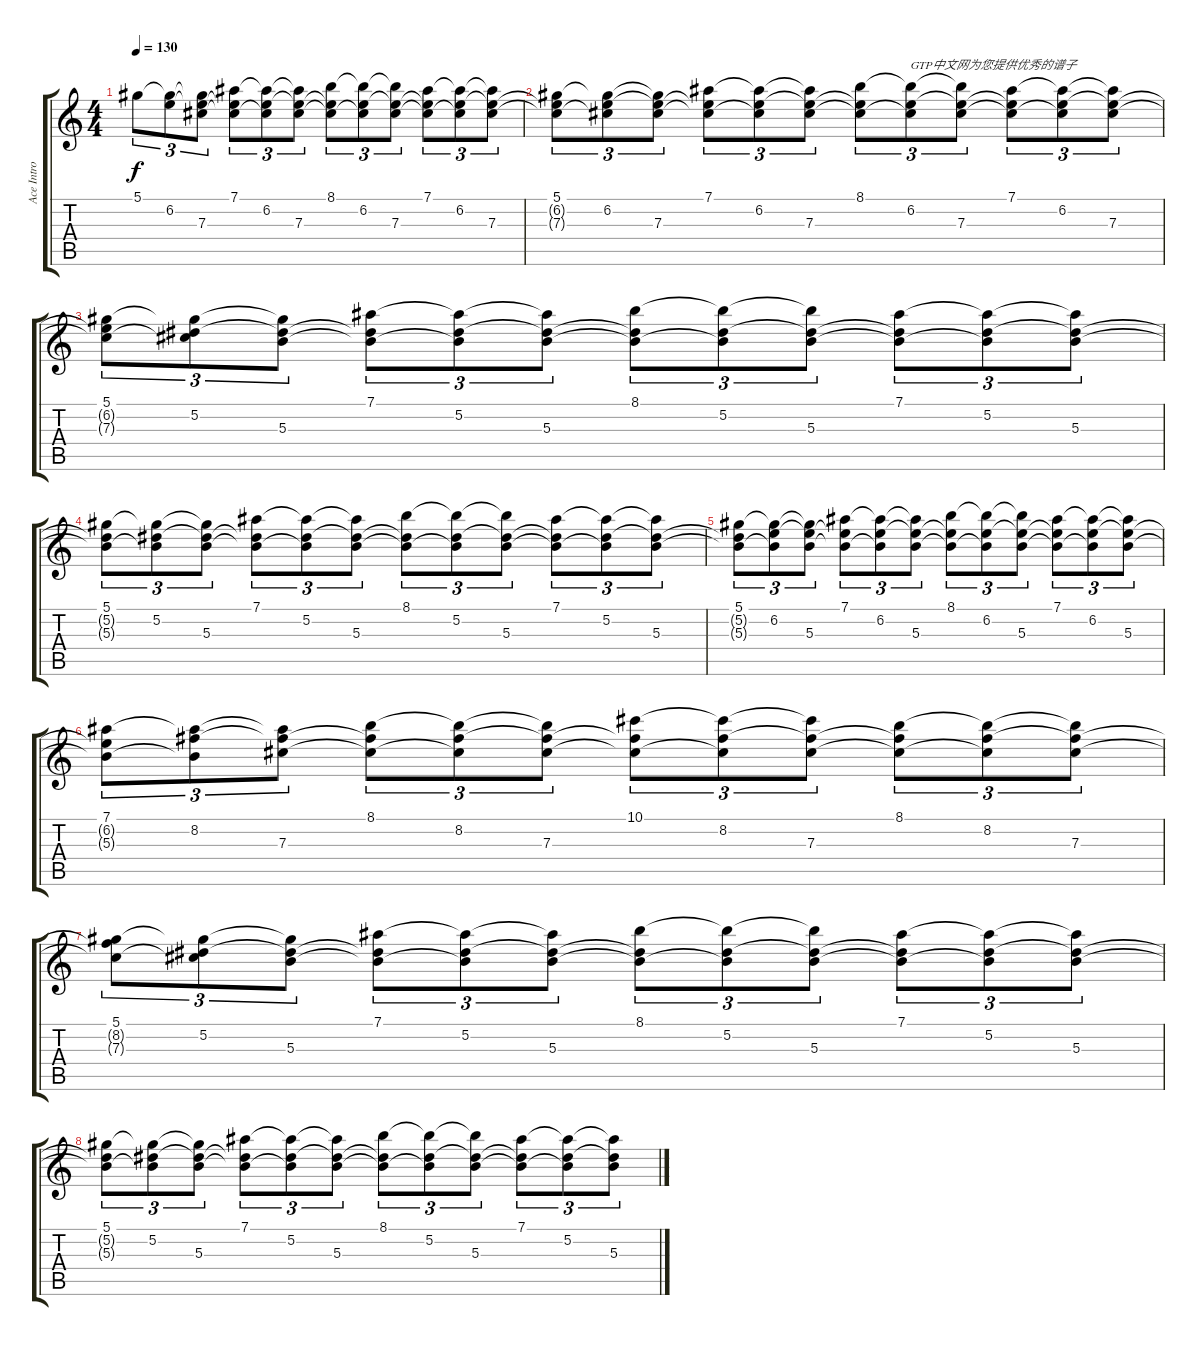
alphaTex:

\track ("Ace Intro" "Ace Intro") {instrument acousticguitarsteel}
\staff {score tabs}
\tuning (Eb4 Bb3 Gb3 Db3 Ab2 Eb2) {hide}
\ts (4 4)
\tempo 130
\tempo 90
\tempo 130
\clef g2
\ks c
5.1.8{tu (3 2) dy f instrument acousticguitarsteel} (5.1{t} 6.2).8{tu (3 2)} (5.1{t} 6.2{t} 7.3).8{tu (3 2)} (7.1 6.2{t} 7.3{t}).8{tu (3 2)} (7.1{t} 6.2 7.3{t}).8{tu (3 2)} (7.1{t} 6.2{t} 7.3).8{tu (3 2)} (8.1 6.2{t} 7.3{t}).8{tu (3 2)} (8.1{t} 6.2 7.3{t}).8{tu (3 2)} (8.1{t} 6.2{t} 7.3).8{tu (3 2)} (7.1 6.2{t} 7.3{t}).8{tu (3 2)} (7.1{t} 6.2 7.3{t}).8{tu (3 2)} (7.1{t} 6.2{t} 7.3).8{tu (3 2)} |
(5.1 6.2{t} 7.3{t}).8{tu (3 2)} (5.1{t} 6.2 7.3{t}).8{tu (3 2)} (5.1{t} 6.2{t} 7.3).8{tu (3 2)} (7.1 6.2{t} 7.3{t}).8{tu (3 2)} (7.1{t} 6.2 7.3{t}).8{tu (3 2)} (7.1{t} 6.2{t} 7.3).8{tu (3 2)} (8.1 6.2{t} 7.3{t}).8{tu (3 2)} (8.1{t} 6.2 7.3{t}).8{tu (3 2) txt "GTP中文网为您提供优秀的谱子"} (8.1{t} 6.2{t} 7.3).8{tu (3 2)} (7.1 6.2{t} 7.3{t}).8{tu (3 2)} (7.1{t} 6.2 7.3{t}).8{tu (3 2)} (7.1{t} 6.2{t} 7.3).8{tu (3 2)} |
(5.1 6.2{t} 7.3{t}).8{tu (3 2)} (5.1{t} 5.2 7.3{t}).8{tu (3 2)} (5.1{t} 5.2{t} 5.3).8{tu (3 2)} (7.1 5.2{t} 5.3{t}).8{tu (3 2)} (7.1{t} 5.2 5.3{t}).8{tu (3 2)} (7.1{t} 5.2{t} 5.3).8{tu (3 2)} (8.1 5.2{t} 5.3{t}).8{tu (3 2)} (8.1{t} 5.2 5.3{t}).8{tu (3 2)} (8.1{t} 5.2{t} 5.3).8{tu (3 2)} (7.1 5.2{t} 5.3{t}).8{tu (3 2)} (7.1{t} 5.2 5.3{t}).8{tu (3 2)} (7.1{t} 5.2{t} 5.3).8{tu (3 2)} |
(5.1 5.2{t} 5.3{t}).8{tu (3 2)} (5.1{t} 5.2 5.3{t}).8{tu (3 2)} (5.1{t} 5.2{t} 5.3).8{tu (3 2)} (7.1 5.2{t} 5.3{t}).8{tu (3 2)} (7.1{t} 5.2 5.3{t}).8{tu (3 2)} (7.1{t} 5.2{t} 5.3).8{tu (3 2)} (8.1 5.2{t} 5.3{t}).8{tu (3 2)} (8.1{t} 5.2 5.3{t}).8{tu (3 2)} (8.1{t} 5.2{t} 5.3).8{tu (3 2)} (7.1 5.2{t} 5.3{t}).8{tu (3 2)} (7.1{t} 5.2 5.3{t}).8{tu (3 2)} (7.1{t} 5.2{t} 5.3).8{tu (3 2)} |
(5.1 5.2{t} 5.3{t}).8{tu (3 2)} (5.1{t} 6.2 5.3{t}).8{tu (3 2)} (5.1{t} 6.2{t} 5.3).8{tu (3 2)} (7.1 6.2{t} 5.3{t}).8{tu (3 2)} (7.1{t} 6.2 5.3{t}).8{tu (3 2)} (7.1{t} 6.2{t} 5.3).8{tu (3 2)} (8.1 6.2{t} 5.3{t}).8{tu (3 2)} (8.1{t} 6.2 5.3{t}).8{tu (3 2)} (8.1{t} 6.2{t} 5.3).8{tu (3 2)} (7.1 6.2{t} 5.3{t}).8{tu (3 2)} (7.1{t} 6.2 5.3{t}).8{tu (3 2)} (7.1{t} 6.2{t} 5.3).8{tu (3 2)} |
(7.1 6.2{t} 5.3{t}).8{tu (3 2)} (7.1{t} 8.2 5.3{t}).8{tu (3 2)} (7.1{t} 8.2{t} 7.3).8{tu (3 2)} (8.1 8.2{t} 7.3{t}).8{tu (3 2)} (8.1{t} 8.2 7.3{t}).8{tu (3 2)} (8.1{t} 8.2{t} 7.3).8{tu (3 2)} (10.1 8.2{t} 7.3{t}).8{tu (3 2)} (10.1{t} 8.2 7.3{t}).8{tu (3 2)} (10.1{t} 8.2{t} 7.3).8{tu (3 2)} (8.1 8.2{t} 7.3{t}).8{tu (3 2)} (8.1{t} 8.2 7.3{t}).8{tu (3 2)} (8.1{t} 8.2{t} 7.3).8{tu (3 2)} |
(5.1 8.2{t} 7.3{t}).8{tu (3 2)} (5.1{t} 5.2 7.3{t}).8{tu (3 2)} (5.1{t} 5.2{t} 5.3).8{tu (3 2)} (7.1 5.2{t} 5.3{t}).8{tu (3 2)} (7.1{t} 5.2 5.3{t}).8{tu (3 2)} (7.1{t} 5.2{t} 5.3).8{tu (3 2)} (8.1 5.2{t} 5.3{t}).8{tu (3 2)} (8.1{t} 5.2 5.3{t}).8{tu (3 2)} (8.1{t} 5.2{t} 5.3).8{tu (3 2)} (7.1 5.2{t} 5.3{t}).8{tu (3 2)} (7.1{t} 5.2 5.3{t}).8{tu (3 2)} (7.1{t} 5.2{t} 5.3).8{tu (3 2)} |
(5.1 5.2{t} 5.3{t}).8{tu (3 2)} (5.1{t} 5.2 5.3{t}).8{tu (3 2)} (5.1{t} 5.2{t} 5.3).8{tu (3 2)} (7.1 5.2{t} 5.3{t}).8{tu (3 2)} (7.1{t} 5.2 5.3{t}).8{tu (3 2)} (7.1{t} 5.2{t} 5.3).8{tu (3 2)} (8.1 5.2{t} 5.3{t}).8{tu (3 2)} (8.1{t} 5.2 5.3{t}).8{tu (3 2)} (8.1{t} 5.2{t} 5.3).8{tu (3 2)} (7.1 5.2{t} 5.3{t}).8{tu (3 2)} (7.1{t} 5.2 5.3{t}).8{tu (3 2)} (7.1{t} 5.2{t} 5.3).8{tu (3 2)}
